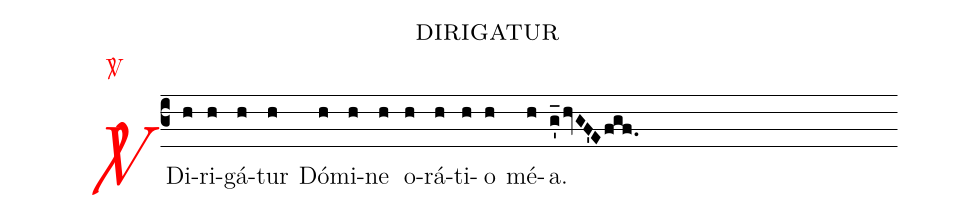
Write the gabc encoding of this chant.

name:dirigatur;
annotation:{\color{red}\Vbar\ };
%%
(c3)<v>\rubric{\Vbar}</v>Di(h)ri(h)gá(h)tur(h) Dó(h)mi(h)ne(h) o(h)rá(h)ti(h)o(h) mé(h)a.(g_'hvGF'Efgf.)
